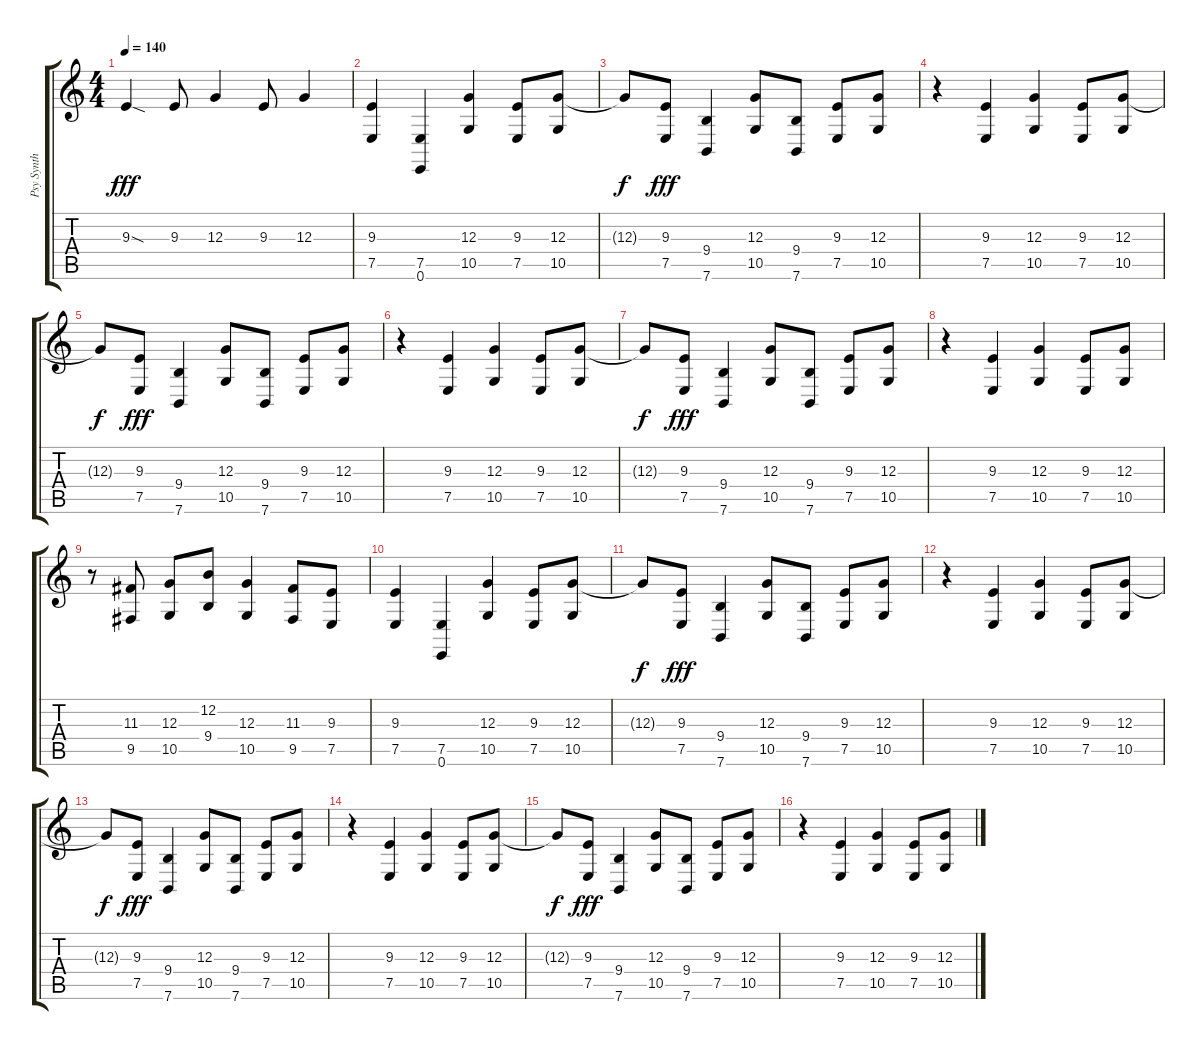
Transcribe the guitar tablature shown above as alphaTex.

\track ("Psy Synth" "Psy Synth") {instrument lead2sawtooth}
\staff {score tabs}
\tuning (E4 B3 G3 D3 A2 E2) {hide}
\ts (4 4)
\tempo 140
\clef g2
\ks c
9.3{sod}.4{dy fff} 9.3.8 12.3.4 9.3.8 12.3.4 |
(9.3 7.5).4 (7.5 0.6).4 (12.3 10.5).4 (9.3 7.5).8 (12.3 10.5).8 |
12.3{t}.8{dy f} (9.3 7.5).8{dy fff} (9.4 7.6).4 (12.3 10.5).8 (9.4 7.6).8 (9.3 7.5).8 (12.3 10.5).8 |
r.4 (9.3 7.5).4 (12.3 10.5).4 (9.3 7.5).8 (12.3 10.5).8 |
12.3{t}.8{dy f} (9.3 7.5).8{dy fff} (9.4 7.6).4 (12.3 10.5).8 (9.4 7.6).8 (9.3 7.5).8 (12.3 10.5).8 |
r.4 (9.3 7.5).4 (12.3 10.5).4 (9.3 7.5).8 (12.3 10.5).8 |
12.3{t}.8{dy f} (9.3 7.5).8{dy fff} (9.4 7.6).4 (12.3 10.5).8 (9.4 7.6).8 (9.3 7.5).8 (12.3 10.5).8 |
r.4 (9.3 7.5).4 (12.3 10.5).4 (9.3 7.5).8 (12.3 10.5).8 |
r.8 (11.3 9.5).8 (12.3 10.5).8 (12.2 9.4).8 (12.3 10.5).4 (11.3 9.5).8 (9.3 7.5).8 |
(9.3 7.5).4 (7.5 0.6).4 (12.3 10.5).4 (9.3 7.5).8 (12.3 10.5).8 |
12.3{t}.8{dy f} (9.3 7.5).8{dy fff} (9.4 7.6).4 (12.3 10.5).8 (9.4 7.6).8 (9.3 7.5).8 (12.3 10.5).8 |
r.4 (9.3 7.5).4 (12.3 10.5).4 (9.3 7.5).8 (12.3 10.5).8 |
12.3{t}.8{dy f} (9.3 7.5).8{dy fff} (9.4 7.6).4 (12.3 10.5).8 (9.4 7.6).8 (9.3 7.5).8 (12.3 10.5).8 |
r.4 (9.3 7.5).4 (12.3 10.5).4 (9.3 7.5).8 (12.3 10.5).8 |
12.3{t}.8{dy f} (9.3 7.5).8{dy fff volume 7} (9.4 7.6).4 (12.3 10.5).8 (9.4 7.6).8 (9.3 7.5).8 (12.3 10.5).8 |
r.4 (9.3 7.5).4 (12.3 10.5).4 (9.3 7.5).8 (12.3 10.5).8
